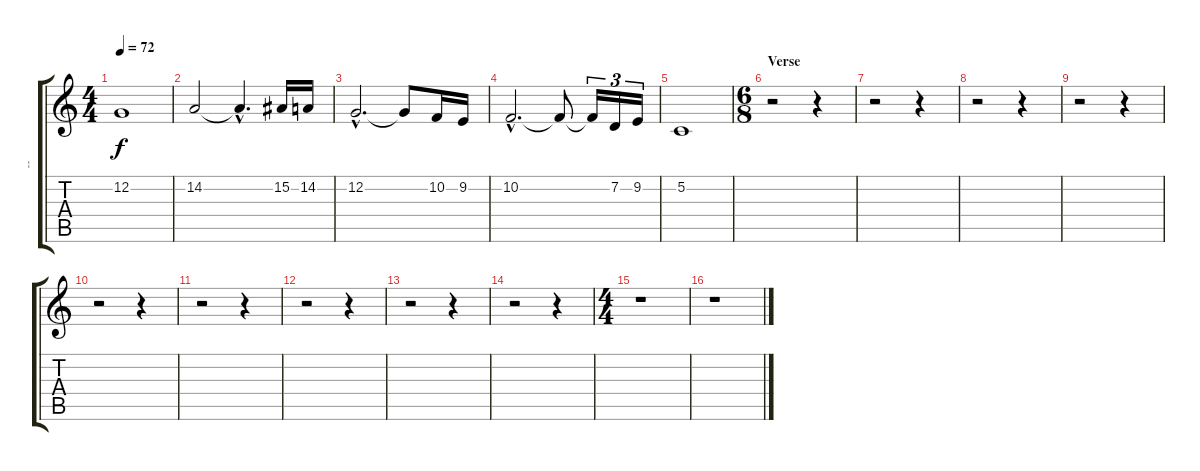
\track ("--" "--") {instrument frenchhorn}
\staff {score tabs}
\tuning (C4 G3 Eb3 Bb2 F2 C2) {hide}
\ts (4 4)
\tempo 72
\clef g2
\ks c
12.2.1{dy f} |
14.2.2 14.2{hac t}.4{d} 15.2.16 14.2.16 |
12.2{hac}.2{d} 12.2{t}.8 10.2.16 9.2.16 |
10.2{hac}.2{d} 10.2{t}.8 10.2{t}.16{tu (3 2)} 7.2.16{tu (3 2)} 9.2.16{tu (3 2)} |
5.2.1 |
\ts (6 8)
\section ("" "Verse")
r.2 r.4 |
r.2 r.4 |
r.2 r.4 |
r.2 r.4 |
r.2 r.4 |
r.2 r.4 |
r.2 r.4 |
r.2 r.4 |
r.2 r.4 |
\ts (4 4)
\section ("" "")
r.1 |
r.1
